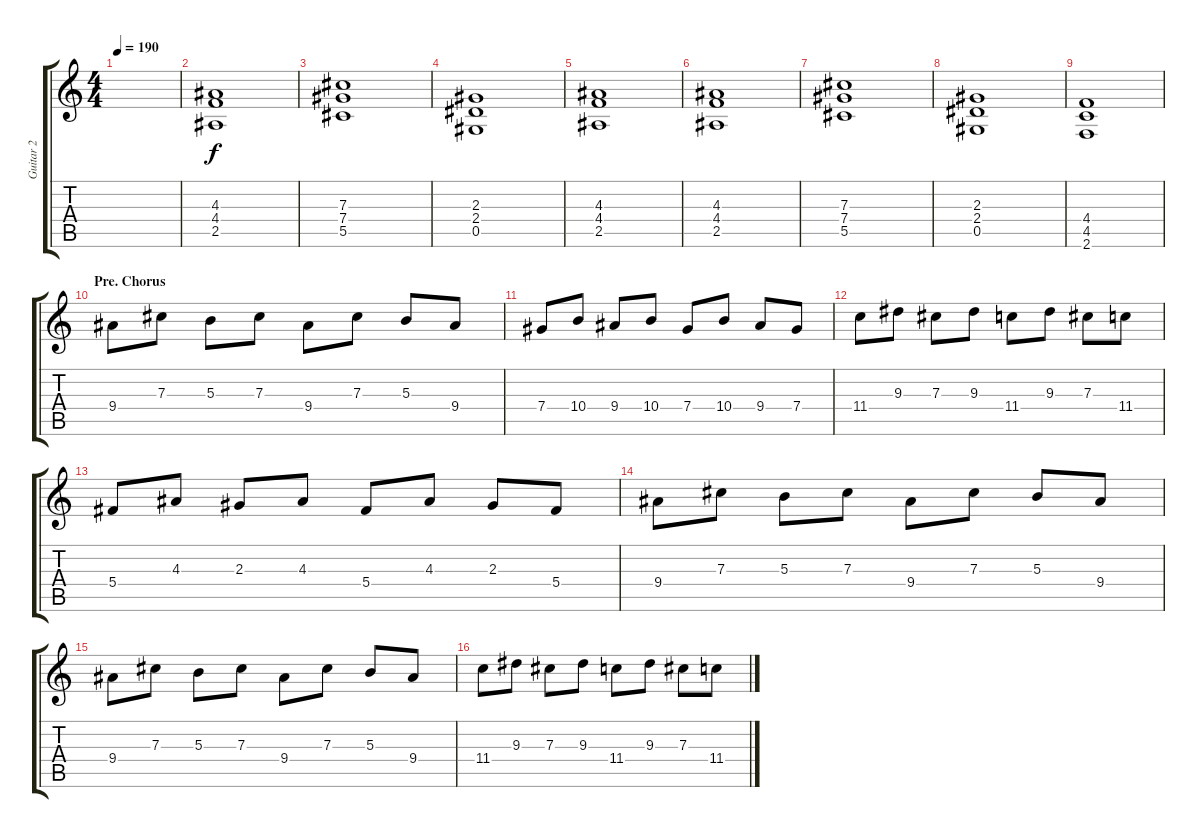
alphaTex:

\track ("Guitar 2" "Guitar 2") {instrument overdrivenguitar}
\staff {score tabs}
\tuning (Eb4 Bb3 Gb3 Db3 Ab2 Eb2) {hide}
\ts (4 4)
\tempo 190
\clef g2
\ks c
|
(4.3 4.4 2.5).1 |
(7.3 7.4 5.5).1 |
(2.3 2.4 0.5).1 |
(4.3 4.4 2.5).1 |
(4.3 4.4 2.5).1 |
(7.3 7.4 5.5).1 |
(2.3 2.4 0.5).1 |
(4.4 4.5 2.6).1 |
\section ("" "Pre. Chorus")
9.4.8 7.3.8 5.3.8 7.3.8 9.4.8 7.3.8 5.3.8 9.4.8 |
7.4.8 10.4.8 9.4.8 10.4.8 7.4.8 10.4.8 9.4.8 7.4.8 |
11.4.8 9.3.8 7.3.8 9.3.8 11.4.8 9.3.8 7.3.8 11.4.8 |
5.4.8 4.3.8 2.3.8 4.3.8 5.4.8 4.3.8 2.3.8 5.4.8 |
9.4.8 7.3.8 5.3.8 7.3.8 9.4.8 7.3.8 5.3.8 9.4.8 |
9.4.8 7.3.8 5.3.8 7.3.8 9.4.8 7.3.8 5.3.8 9.4.8 |
11.4.8 9.3.8 7.3.8 9.3.8 11.4.8 9.3.8 7.3.8 11.4.8
